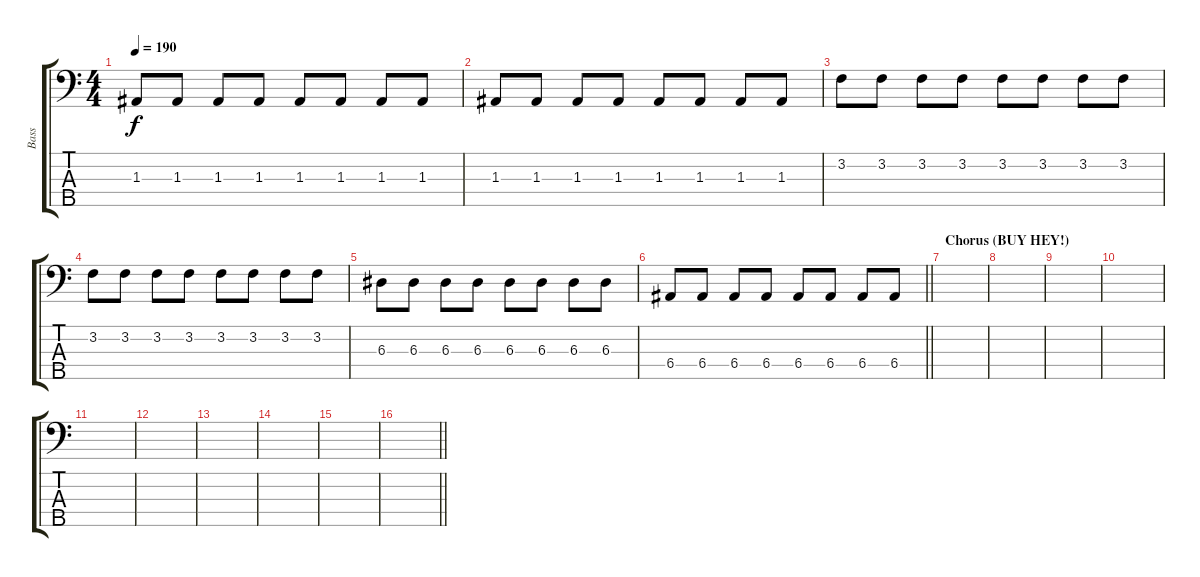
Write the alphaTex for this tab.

\track ("Bass" "Bass") {instrument electricbassfinger}
\staff {score tabs}
\tuning (G2 D2 A1 E1 B0) {hide}
\ts (4 4)
\tempo 190
\clef f4
\ks c
1.3.8{dy f} 1.3.8 1.3.8 1.3.8 1.3.8 1.3.8 1.3.8 1.3.8 |
1.3.8 1.3.8 1.3.8 1.3.8 1.3.8 1.3.8 1.3.8 1.3.8 |
3.2.8 3.2.8 3.2.8 3.2.8 3.2.8 3.2.8 3.2.8 3.2.8 |
3.2.8 3.2.8 3.2.8 3.2.8 3.2.8 3.2.8 3.2.8 3.2.8 |
6.3.8 6.3.8 6.3.8 6.3.8 6.3.8 6.3.8 6.3.8 6.3.8 |
\barLineRight lightlight
6.4.8 6.4.8 6.4.8 6.4.8 6.4.8 6.4.8 6.4.8 6.4.8 |
\section ("" "Chorus (BUY HEY!)")
|
|
|
|
|
|
|
|
|
\barLineRight lightlight
